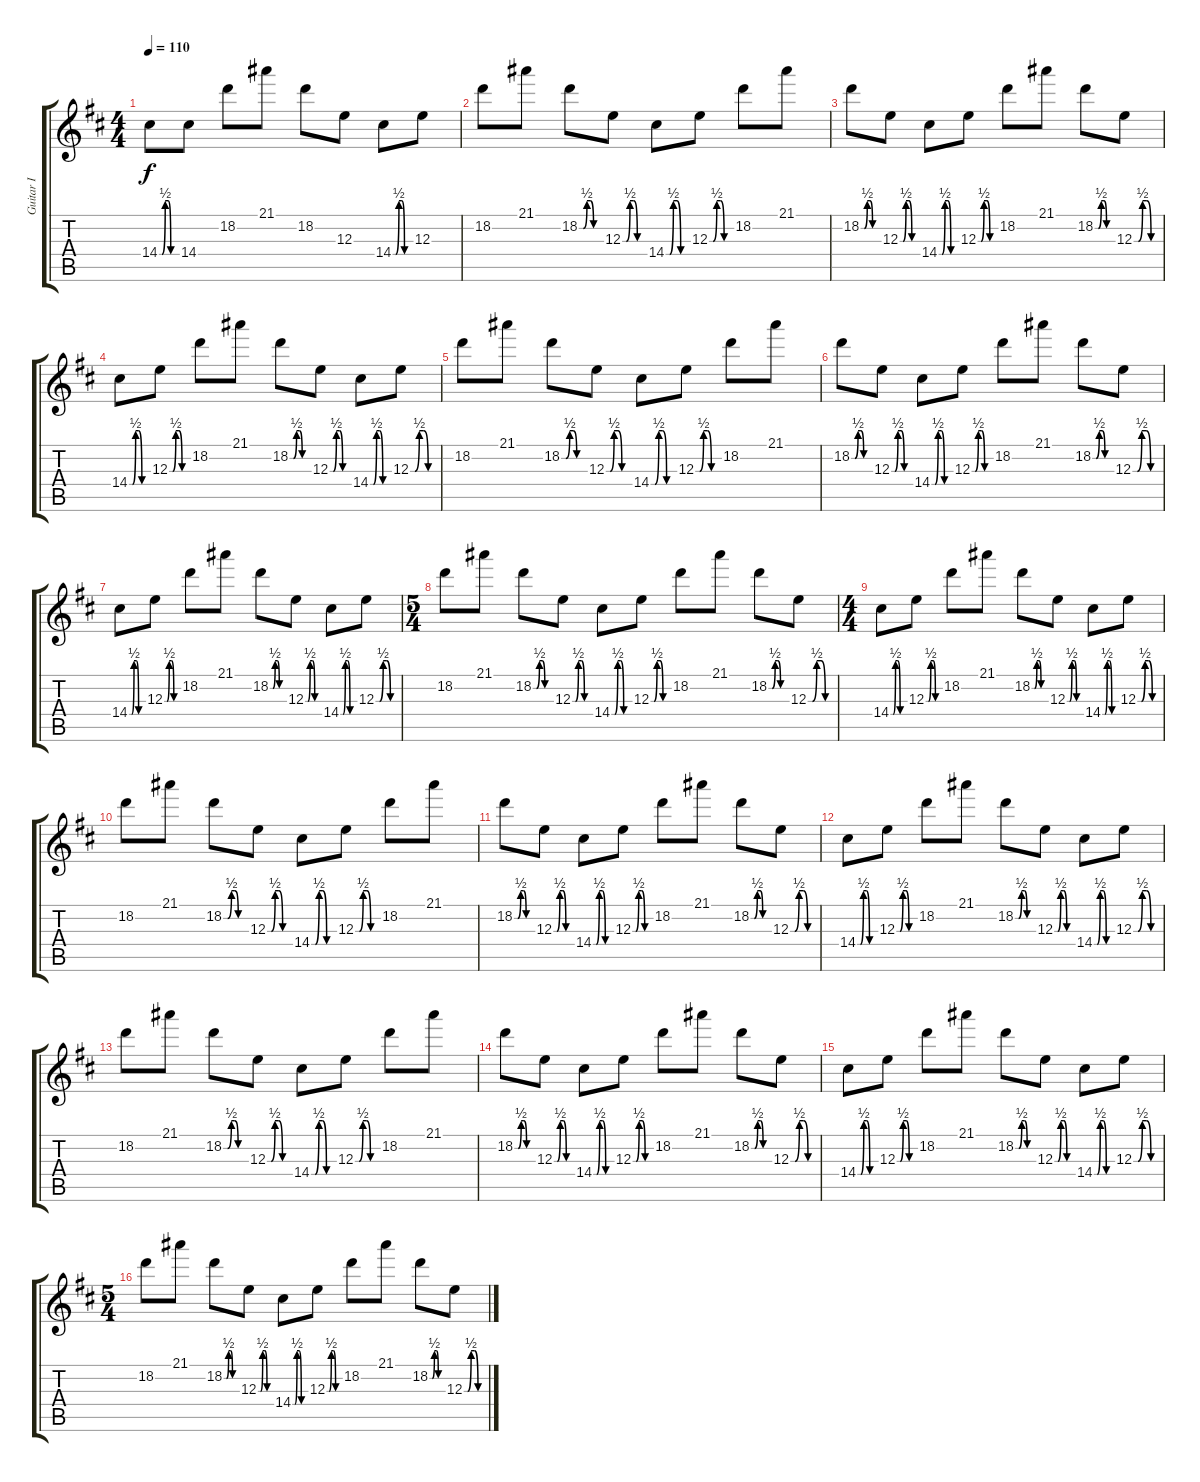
\track ("Guitar I" "Guitar I") {instrument overdrivenguitar}
\staff {score tabs}
\tuning (Db4 Ab3 E3 B2 Gb2 B1) {hide}
\ts (4 4)
\tempo 110
\clef g2
\ks bminor
14.4{be (custom 0 0 9 0 20 2 30 2 39 0 60 0)}.8{dy f} 14.4.8 18.2.8 21.1.8 18.2.8 12.3.8 14.4{be (custom 0 0 9 0 20 2 30 2 39 0 60 0)}.8 12.3.8 |
18.2.8 21.1.8 18.2{be (custom 0 0 11 0 21 2 30 2 39 0 60 0)}.8 12.3{be (custom 0 0 10 0 20 2 30 2 40 0 60 0)}.8 14.4{be (custom 0 0 10 0 20 2 30 2 40 0 60 0)}.8 12.3{be (custom 0 0 10 0 20 2 30 2 40 0 60 0)}.8 18.2.8 21.1.8 |
18.2{be (custom 0 0 11 0 21 2 30 2 39 0 60 0)}.8 12.3{be (custom 0 0 10 0 20 2 30 2 40 0 60 0)}.8 14.4{be (custom 0 0 10 0 20 2 30 2 40 0 60 0)}.8 12.3{be (custom 0 0 10 0 20 2 30 2 40 0 60 0)}.8 18.2.8 21.1.8 18.2{be (custom 0 0 11 0 21 2 30 2 39 0 60 0)}.8 12.3{be (custom 0 0 10 0 20 2 30 2 40 0 60 0)}.8 |
14.4{be (custom 0 0 10 0 20 2 30 2 40 0 60 0)}.8 12.3{be (custom 0 0 10 0 20 2 30 2 40 0 60 0)}.8 18.2.8 21.1.8 18.2{be (custom 0 0 11 0 21 2 30 2 39 0 60 0)}.8 12.3{be (custom 0 0 10 0 20 2 30 2 40 0 60 0)}.8 14.4{be (custom 0 0 10 0 20 2 30 2 40 0 60 0)}.8 12.3{be (custom 0 0 10 0 20 2 30 2 40 0 60 0)}.8 |
18.2.8 21.1.8 18.2{be (custom 0 0 11 0 21 2 30 2 39 0 60 0)}.8 12.3{be (custom 0 0 10 0 20 2 30 2 40 0 60 0)}.8 14.4{be (custom 0 0 10 0 20 2 30 2 40 0 60 0)}.8 12.3{be (custom 0 0 10 0 20 2 30 2 40 0 60 0)}.8 18.2.8 21.1.8 |
18.2{be (custom 0 0 11 0 21 2 30 2 39 0 60 0)}.8 12.3{be (custom 0 0 10 0 20 2 30 2 40 0 60 0)}.8 14.4{be (custom 0 0 10 0 20 2 30 2 40 0 60 0)}.8 12.3{be (custom 0 0 10 0 20 2 30 2 40 0 60 0)}.8 18.2.8 21.1.8 18.2{be (custom 0 0 11 0 21 2 30 2 39 0 60 0)}.8 12.3{be (custom 0 0 10 0 20 2 30 2 40 0 60 0)}.8 |
14.4{be (custom 0 0 10 0 20 2 30 2 40 0 60 0)}.8 12.3{be (custom 0 0 10 0 20 2 30 2 40 0 60 0)}.8 18.2.8 21.1.8 18.2{be (custom 0 0 11 0 21 2 30 2 39 0 60 0)}.8 12.3{be (custom 0 0 10 0 20 2 30 2 40 0 60 0)}.8 14.4{be (custom 0 0 10 0 20 2 30 2 40 0 60 0)}.8 12.3{be (custom 0 0 10 0 20 2 30 2 40 0 60 0)}.8 |
\ts (5 4)
18.2.8 21.1.8 18.2{be (custom 0 0 11 0 21 2 30 2 39 0 60 0)}.8 12.3{be (custom 0 0 10 0 20 2 30 2 40 0 60 0)}.8 14.4{be (custom 0 0 10 0 20 2 30 2 40 0 60 0)}.8 12.3{be (custom 0 0 10 0 20 2 30 2 40 0 60 0)}.8 18.2.8 21.1.8 18.2{be (custom 0 0 11 0 21 2 30 2 39 0 60 0)}.8 12.3{be (custom 0 0 10 0 20 2 30 2 40 0 60 0)}.8 |
\ts (4 4)
14.4{be (custom 0 0 10 0 20 2 30 2 40 0 60 0)}.8 12.3{be (custom 0 0 10 0 20 2 30 2 40 0 60 0)}.8 18.2.8 21.1.8 18.2{be (custom 0 0 11 0 21 2 30 2 39 0 60 0)}.8 12.3{be (custom 0 0 10 0 20 2 30 2 40 0 60 0)}.8 14.4{be (custom 0 0 10 0 20 2 30 2 40 0 60 0)}.8 12.3{be (custom 0 0 10 0 20 2 30 2 40 0 60 0)}.8 |
18.2.8 21.1.8 18.2{be (custom 0 0 11 0 21 2 30 2 39 0 60 0)}.8 12.3{be (custom 0 0 10 0 20 2 30 2 40 0 60 0)}.8 14.4{be (custom 0 0 10 0 20 2 30 2 40 0 60 0)}.8 12.3{be (custom 0 0 10 0 20 2 30 2 40 0 60 0)}.8 18.2.8 21.1.8 |
18.2{be (custom 0 0 11 0 21 2 30 2 39 0 60 0)}.8 12.3{be (custom 0 0 10 0 20 2 30 2 40 0 60 0)}.8 14.4{be (custom 0 0 10 0 20 2 30 2 40 0 60 0)}.8 12.3{be (custom 0 0 10 0 20 2 30 2 40 0 60 0)}.8 18.2.8 21.1.8 18.2{be (custom 0 0 11 0 21 2 30 2 39 0 60 0)}.8 12.3{be (custom 0 0 10 0 20 2 30 2 40 0 60 0)}.8 |
14.4{be (custom 0 0 10 0 20 2 30 2 40 0 60 0)}.8 12.3{be (custom 0 0 10 0 20 2 30 2 40 0 60 0)}.8 18.2.8 21.1.8 18.2{be (custom 0 0 11 0 21 2 30 2 39 0 60 0)}.8 12.3{be (custom 0 0 10 0 20 2 30 2 40 0 60 0)}.8 14.4{be (custom 0 0 10 0 20 2 30 2 40 0 60 0)}.8 12.3{be (custom 0 0 10 0 20 2 30 2 40 0 60 0)}.8 |
18.2.8 21.1.8 18.2{be (custom 0 0 11 0 21 2 30 2 39 0 60 0)}.8 12.3{be (custom 0 0 10 0 20 2 30 2 40 0 60 0)}.8 14.4{be (custom 0 0 10 0 20 2 30 2 40 0 60 0)}.8 12.3{be (custom 0 0 10 0 20 2 30 2 40 0 60 0)}.8 18.2.8 21.1.8 |
18.2{be (custom 0 0 11 0 21 2 30 2 39 0 60 0)}.8 12.3{be (custom 0 0 10 0 20 2 30 2 40 0 60 0)}.8 14.4{be (custom 0 0 10 0 20 2 30 2 40 0 60 0)}.8 12.3{be (custom 0 0 10 0 20 2 30 2 40 0 60 0)}.8 18.2.8 21.1.8 18.2{be (custom 0 0 11 0 21 2 30 2 39 0 60 0)}.8 12.3{be (custom 0 0 10 0 20 2 30 2 40 0 60 0)}.8 |
14.4{be (custom 0 0 10 0 20 2 30 2 40 0 60 0)}.8 12.3{be (custom 0 0 10 0 20 2 30 2 40 0 60 0)}.8 18.2.8 21.1.8 18.2{be (custom 0 0 11 0 21 2 30 2 39 0 60 0)}.8 12.3{be (custom 0 0 10 0 20 2 30 2 40 0 60 0)}.8 14.4{be (custom 0 0 10 0 20 2 30 2 40 0 60 0)}.8 12.3{be (custom 0 0 10 0 20 2 30 2 40 0 60 0)}.8 |
\ts (5 4)
18.2.8 21.1.8 18.2{be (custom 0 0 11 0 21 2 30 2 39 0 60 0)}.8 12.3{be (custom 0 0 10 0 20 2 30 2 40 0 60 0)}.8 14.4{be (custom 0 0 10 0 20 2 30 2 40 0 60 0)}.8 12.3{be (custom 0 0 10 0 20 2 30 2 40 0 60 0)}.8 18.2.8 21.1.8 18.2{be (custom 0 0 11 0 21 2 30 2 39 0 60 0)}.8 12.3{be (custom 0 0 10 0 20 2 30 2 40 0 60 0)}.8
